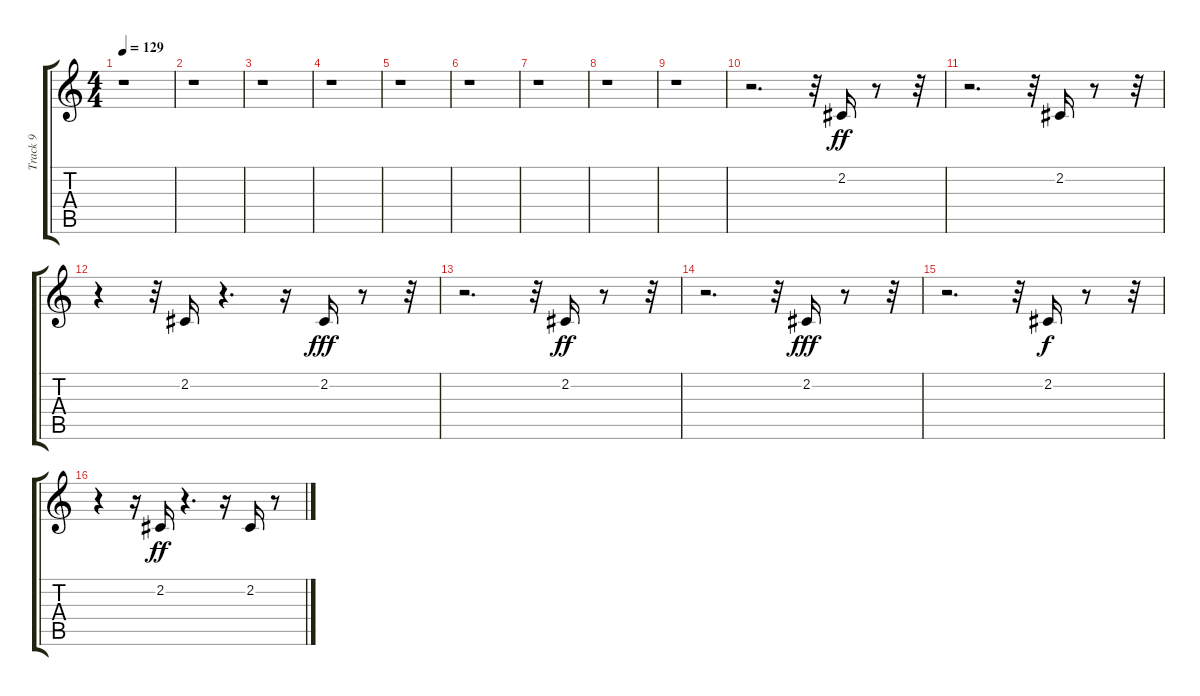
\track ("Track 9" "Track 9") {instrument guitarfretnoise}
\staff {score tabs}
\tuning (E4 B3 G3 D3 A2 E2) {hide}
\ts (4 4)
\tempo 129
\clef g2
\ks c
r.1{dy ff instrument guitarfretnoise} |
r.1 |
r.1 |
r.1 |
r.1 |
r.1 |
r.1 |
r.1 |
r.1 |
r.2{d} r.32 2.2.16 r.8 r.32 |
r.2{d} r.32 2.2.16 r.8 r.32 |
r.4 r.32 2.2.16 r.4{d} r.16 2.2.16{dy fff} r.8 r.32 |
r.2{d} r.32 2.2.16{dy ff} r.8 r.32 |
r.2{d} r.32 2.2.16{dy fff} r.8 r.32 |
r.2{d} r.32 2.2.16{dy f} r.8 r.32 |
r.4 r.16 2.2.16{dy ff} r.4{d} r.16 2.2.16 r.8
